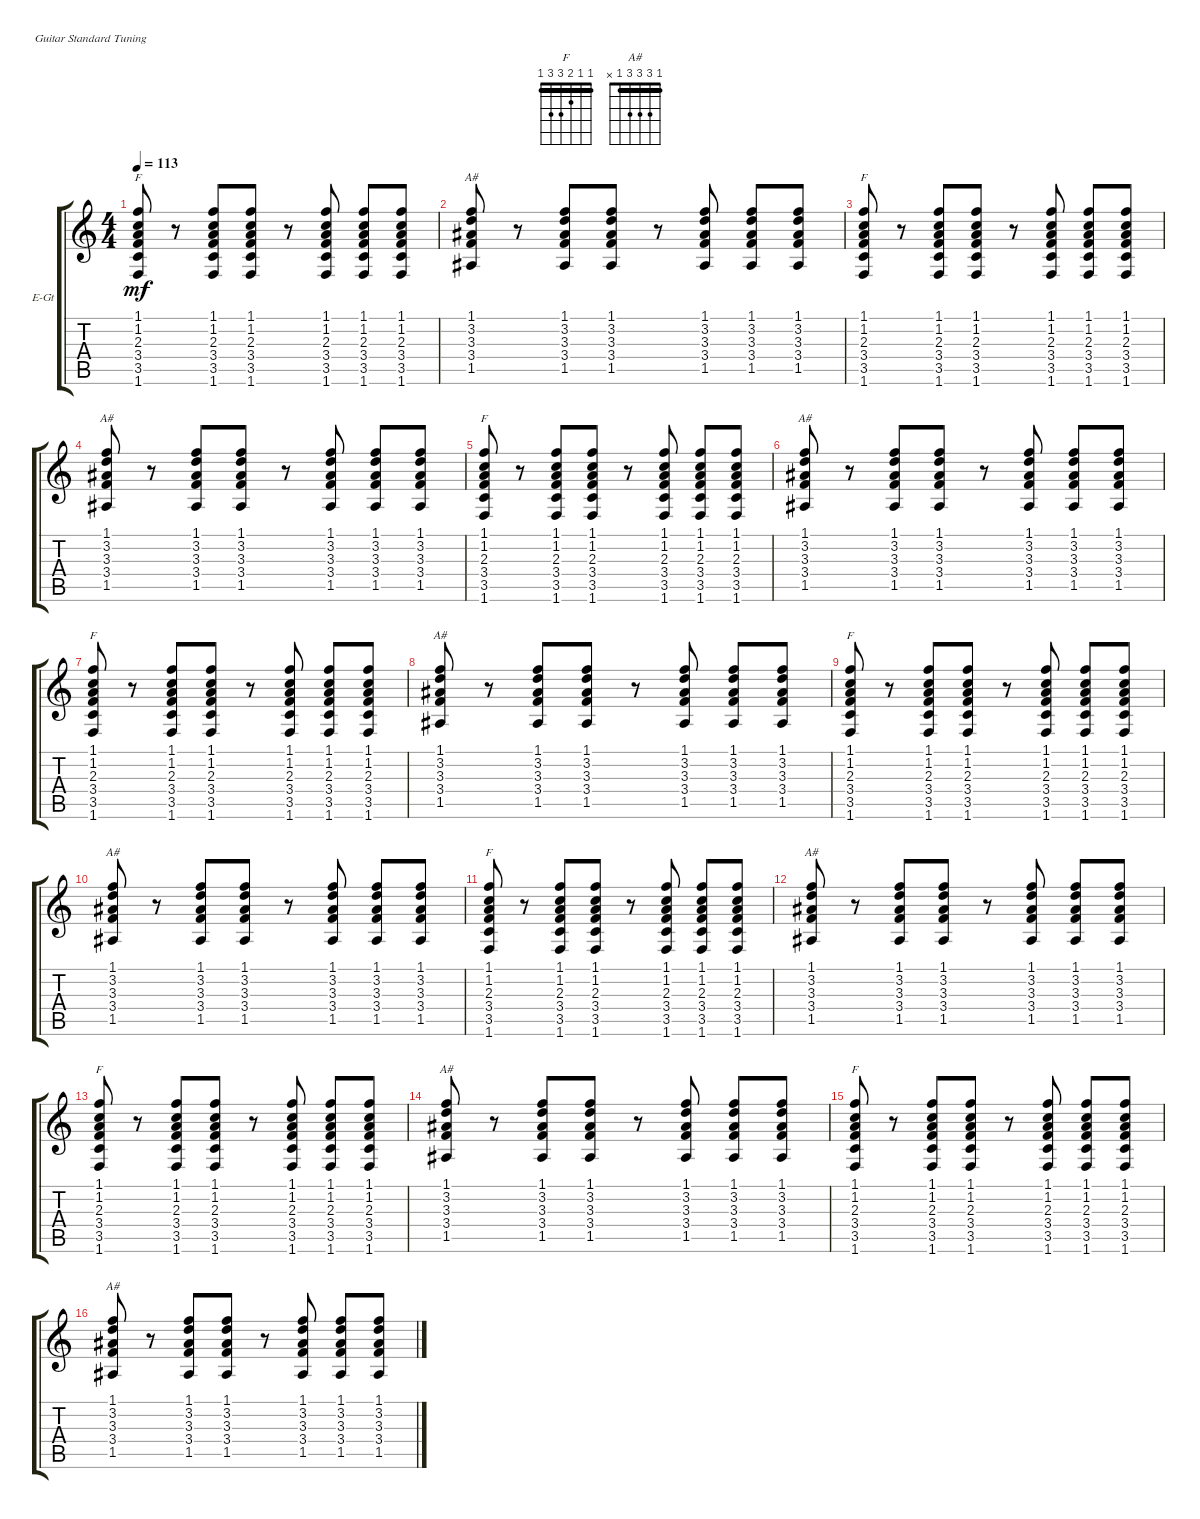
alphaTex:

\defaultSystemsLayout 4
\bracketExtendMode groupsimilarinstruments
\firstSystemTrackNameOrientation horizontal
\otherSystemsTrackNameOrientation horizontal
\track ("Rythm" "E-Gt") {instrument electricguitarclean}
\staff {score tabs}
\tuning (E4 B3 G3 D3 A2 E2)
\chord ("F" 1 1 2 3 3 1) {barre (1 1)}
\chord ("A#" 1 3 3 3 1 x) {barre 1}
\ts (4 4)
\tempo 113
\clef g2
\ks c
(1.6 3.5 3.4 2.3 1.2 1.1).8{ch "F" dy mf} r.8 (1.6 3.5 3.4 2.3 1.2 1.1).8 (1.6 3.5 3.4 2.3 1.2 1.1).8 r.8 (1.6 3.5 3.4 2.3 1.2 1.1).8 (1.6 3.5 3.4 2.3 1.2 1.1).8 (1.6 3.5 3.4 2.3 1.2 1.1).8 |
(1.5 3.4 3.3 3.2 1.1).8{ch "A#"} r.8 (1.5 3.4 3.3 3.2 1.1).8 (1.5 3.4 3.3 3.2 1.1).8 r.8 (1.5 3.4 3.3 3.2 1.1).8 (1.5 3.4 3.3 3.2 1.1).8 (1.5 3.4 3.3 3.2 1.1).8 |
(1.6 3.5 3.4 2.3 1.2 1.1).8{ch "F"} r.8 (1.6 3.5 3.4 2.3 1.2 1.1).8 (1.6 3.5 3.4 2.3 1.2 1.1).8 r.8 (1.6 3.5 3.4 2.3 1.2 1.1).8 (1.6 3.5 3.4 2.3 1.2 1.1).8 (1.6 3.5 3.4 2.3 1.2 1.1).8 |
(1.5 3.4 3.3 3.2 1.1).8{ch "A#"} r.8 (1.5 3.4 3.3 3.2 1.1).8 (1.5 3.4 3.3 3.2 1.1).8 r.8 (1.5 3.4 3.3 3.2 1.1).8 (1.5 3.4 3.3 3.2 1.1).8 (1.5 3.4 3.3 3.2 1.1).8 |
(1.6 3.5 3.4 2.3 1.2 1.1).8{ch "F"} r.8 (1.6 3.5 3.4 2.3 1.2 1.1).8 (1.6 3.5 3.4 2.3 1.2 1.1).8 r.8 (1.6 3.5 3.4 2.3 1.2 1.1).8 (1.6 3.5 3.4 2.3 1.2 1.1).8 (1.6 3.5 3.4 2.3 1.2 1.1).8 |
(1.5 3.4 3.3 3.2 1.1).8{ch "A#"} r.8 (1.5 3.4 3.3 3.2 1.1).8 (1.5 3.4 3.3 3.2 1.1).8 r.8 (1.5 3.4 3.3 3.2 1.1).8 (1.5 3.4 3.3 3.2 1.1).8 (1.5 3.4 3.3 3.2 1.1).8 |
(1.6 3.5 3.4 2.3 1.2 1.1).8{ch "F"} r.8 (1.6 3.5 3.4 2.3 1.2 1.1).8 (1.6 3.5 3.4 2.3 1.2 1.1).8 r.8 (1.6 3.5 3.4 2.3 1.2 1.1).8 (1.6 3.5 3.4 2.3 1.2 1.1).8 (1.6 3.5 3.4 2.3 1.2 1.1).8 |
(1.5 3.4 3.3 3.2 1.1).8{ch "A#"} r.8 (1.5 3.4 3.3 3.2 1.1).8 (1.5 3.4 3.3 3.2 1.1).8 r.8 (1.5 3.4 3.3 3.2 1.1).8 (1.5 3.4 3.3 3.2 1.1).8 (1.5 3.4 3.3 3.2 1.1).8 |
(1.6 3.5 3.4 2.3 1.2 1.1).8{ch "F"} r.8 (1.6 3.5 3.4 2.3 1.2 1.1).8 (1.6 3.5 3.4 2.3 1.2 1.1).8 r.8 (1.6 3.5 3.4 2.3 1.2 1.1).8 (1.6 3.5 3.4 2.3 1.2 1.1).8 (1.6 3.5 3.4 2.3 1.2 1.1).8 |
(1.5 3.4 3.3 3.2 1.1).8{ch "A#"} r.8 (1.5 3.4 3.3 3.2 1.1).8 (1.5 3.4 3.3 3.2 1.1).8 r.8 (1.5 3.4 3.3 3.2 1.1).8 (1.5 3.4 3.3 3.2 1.1).8 (1.5 3.4 3.3 3.2 1.1).8 |
(1.6 3.5 3.4 2.3 1.2 1.1).8{ch "F"} r.8 (1.6 3.5 3.4 2.3 1.2 1.1).8 (1.6 3.5 3.4 2.3 1.2 1.1).8 r.8 (1.6 3.5 3.4 2.3 1.2 1.1).8 (1.6 3.5 3.4 2.3 1.2 1.1).8 (1.6 3.5 3.4 2.3 1.2 1.1).8 |
(1.5 3.4 3.3 3.2 1.1).8{ch "A#"} r.8 (1.5 3.4 3.3 3.2 1.1).8 (1.5 3.4 3.3 3.2 1.1).8 r.8 (1.5 3.4 3.3 3.2 1.1).8 (1.5 3.4 3.3 3.2 1.1).8 (1.5 3.4 3.3 3.2 1.1).8 |
(1.6 3.5 3.4 2.3 1.2 1.1).8{ch "F"} r.8 (1.6 3.5 3.4 2.3 1.2 1.1).8 (1.6 3.5 3.4 2.3 1.2 1.1).8 r.8 (1.6 3.5 3.4 2.3 1.2 1.1).8 (1.6 3.5 3.4 2.3 1.2 1.1).8 (1.6 3.5 3.4 2.3 1.2 1.1).8 |
(1.5 3.4 3.3 3.2 1.1).8{ch "A#"} r.8 (1.5 3.4 3.3 3.2 1.1).8 (1.5 3.4 3.3 3.2 1.1).8 r.8 (1.5 3.4 3.3 3.2 1.1).8 (1.5 3.4 3.3 3.2 1.1).8 (1.5 3.4 3.3 3.2 1.1).8 |
(1.6 3.5 3.4 2.3 1.2 1.1).8{ch "F"} r.8 (1.6 3.5 3.4 2.3 1.2 1.1).8 (1.6 3.5 3.4 2.3 1.2 1.1).8 r.8 (1.6 3.5 3.4 2.3 1.2 1.1).8 (1.6 3.5 3.4 2.3 1.2 1.1).8 (1.6 3.5 3.4 2.3 1.2 1.1).8 |
(1.5 3.4 3.3 3.2 1.1).8{ch "A#"} r.8 (1.5 3.4 3.3 3.2 1.1).8 (1.5 3.4 3.3 3.2 1.1).8 r.8 (1.5 3.4 3.3 3.2 1.1).8 (1.5 3.4 3.3 3.2 1.1).8 (1.5 3.4 3.3 3.2 1.1).8
